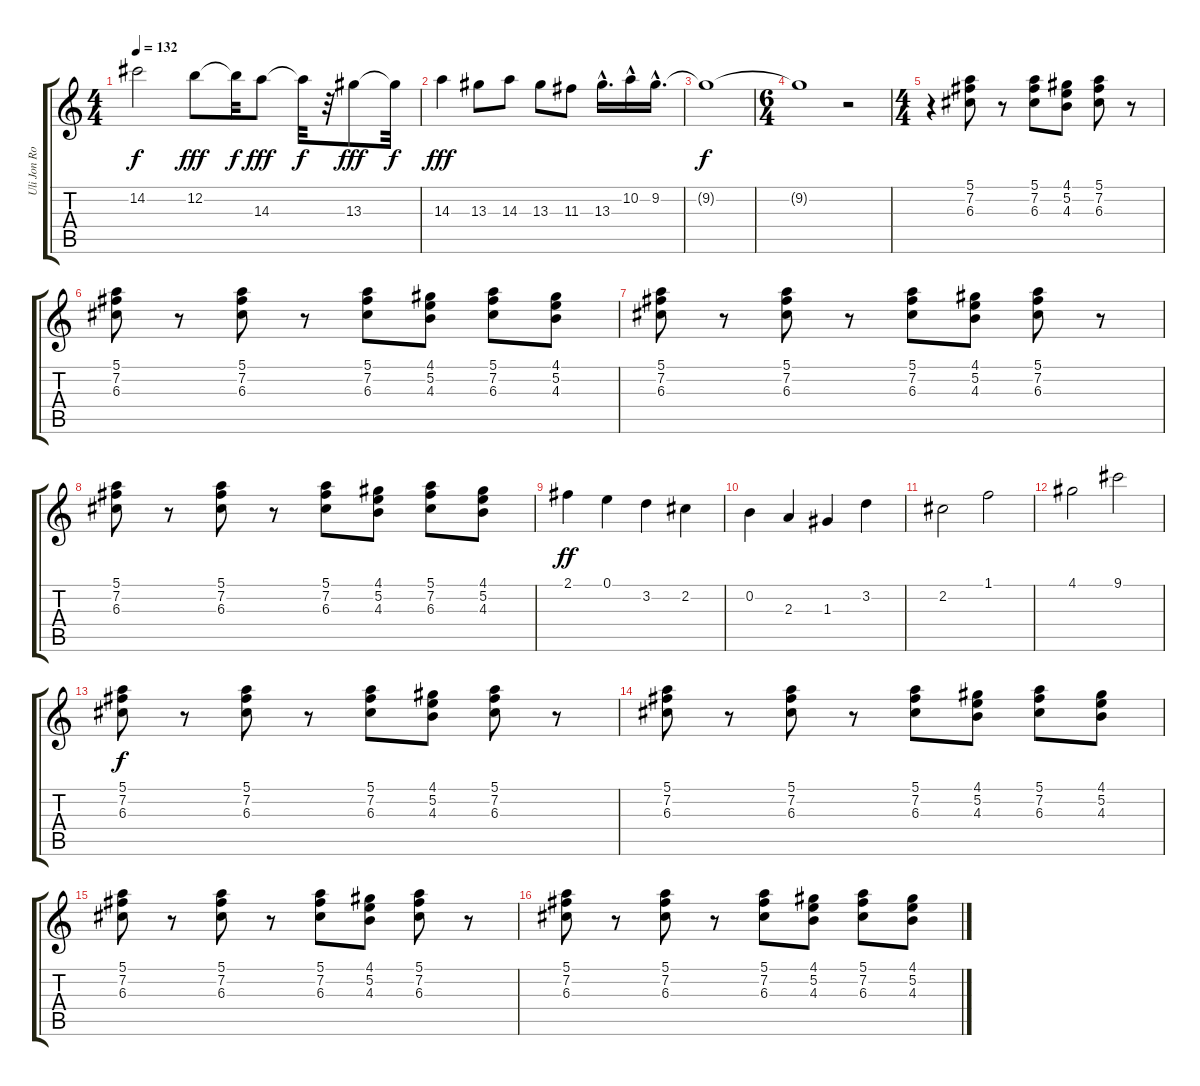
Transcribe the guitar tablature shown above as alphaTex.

\track ("Uli Jon Roth" "Uli Jon Ro") {instrument overdrivenguitar}
\staff {score tabs}
\tuning (E4 B3 G3 D3 A2 E2) {hide}
\ts (4 4)
\tempo 132
\clef g2
\ks c
14.2{t}.2{dy f} 12.2.8{dy fff} 12.2{t}.32{dy f} 14.3.8{dy fff} 14.3{t}.32{dy f} r.32 13.3.8{dy fff} 13.3{t}.32{dy f} |
14.3.4{dy fff} 13.3.8 14.3.8 13.3.8 11.3.8 13.3{hac}.16{d} 10.2{hac}.16 9.2{hac}.16{d} |
9.2{t}.1{dy f} |
\ts (6 4)
9.2{t}.1 r.2 |
\ts (4 4)
r.4 (5.1 7.2 6.3).8 r.8 (5.1 7.2 6.3).8 (4.1 5.2 4.3).8 (5.1 7.2 6.3).8 r.8 |
(5.1 7.2 6.3).8 r.8 (5.1 7.2 6.3).8 r.8 (5.1 7.2 6.3).8 (4.1 5.2 4.3).8 (5.1 7.2 6.3).8 (4.1 5.2 4.3).8 |
(5.1 7.2 6.3).8 r.8 (5.1 7.2 6.3).8 r.8 (5.1 7.2 6.3).8 (4.1 5.2 4.3).8 (5.1 7.2 6.3).8 r.8 |
(5.1 7.2 6.3).8 r.8 (5.1 7.2 6.3).8 r.8 (5.1 7.2 6.3).8 (4.1 5.2 4.3).8 (5.1 7.2 6.3).8 (4.1 5.2 4.3).8 |
2.1.4{dy ff} 0.1.4 3.2.4 2.2.4 |
0.2.4 2.3.4 1.3.4 3.2.4 |
2.2.2 1.1.2 |
4.1.2 9.1.2 |
(5.1 7.2 6.3).8{dy f} r.8 (5.1 7.2 6.3).8 r.8 (5.1 7.2 6.3).8 (4.1 5.2 4.3).8 (5.1 7.2 6.3).8 r.8 |
(5.1 7.2 6.3).8 r.8 (5.1 7.2 6.3).8 r.8 (5.1 7.2 6.3).8 (4.1 5.2 4.3).8 (5.1 7.2 6.3).8 (4.1 5.2 4.3).8 |
(5.1 7.2 6.3).8 r.8 (5.1 7.2 6.3).8 r.8 (5.1 7.2 6.3).8 (4.1 5.2 4.3).8 (5.1 7.2 6.3).8 r.8 |
(5.1 7.2 6.3).8 r.8 (5.1 7.2 6.3).8 r.8 (5.1 7.2 6.3).8 (4.1 5.2 4.3).8 (5.1 7.2 6.3).8 (4.1 5.2 4.3).8
